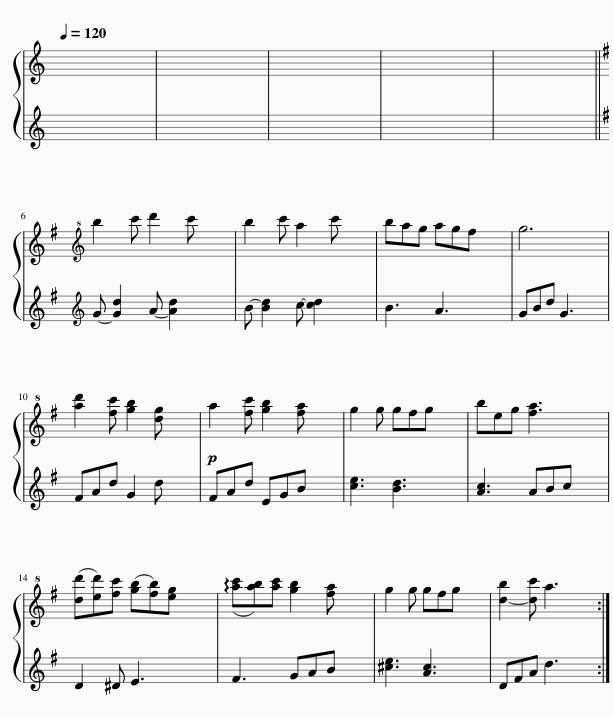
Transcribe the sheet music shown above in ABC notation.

X:1
%%score { 1 | 2 }
L:1/8
Q:1/4=120
M:none
I:linebreak $
K:C
V:1 treble
V:2 treble
V:1
 x8 | x8 | x8 | x8 | x8 ||$ %5
[K:G][K:treble+8] b2 c' d'2 c' x2 | b2 c' a2 c' x2 | bag agf x2 | g6 x2 |$ [ad']2 [fc'] [gb]2 [dg] x2 | %10
!p! a2 [fc'] [gb]2 [fa] x2 | g2 g gfg x2 | beg [fa]3 x2 |$ ([dd'][ed'])[fc'] ([gb][fb])[eg] x2 | (!arpeggio![ac'][ab])[ac'] [gb]2 [fa] x2 | %15
 g2 g gfg x2 | [d-b]2 [dc'] a3 x2 :| %17
V:2
 x8 | x8 | x8 | x8 | x8 ||$ %5
[K:G][K:treble] G- [Gd]2 A- [Ad]2 x2 | B- [Bd]2 c- [cd]2 x2 | B3 A3 x2 | GBd G3 x2 |$ FAd G2 d x2 | %10
 FAd EGB x2 | [ce]3 [Bd]3 x2 | [Ac]3 ABc x2 |$ D2 ^D E3 x2 | F3 GAB x2 | %15
 [^ce]3 [Ac]3 x2 | DFA d3 x2 :| %17
